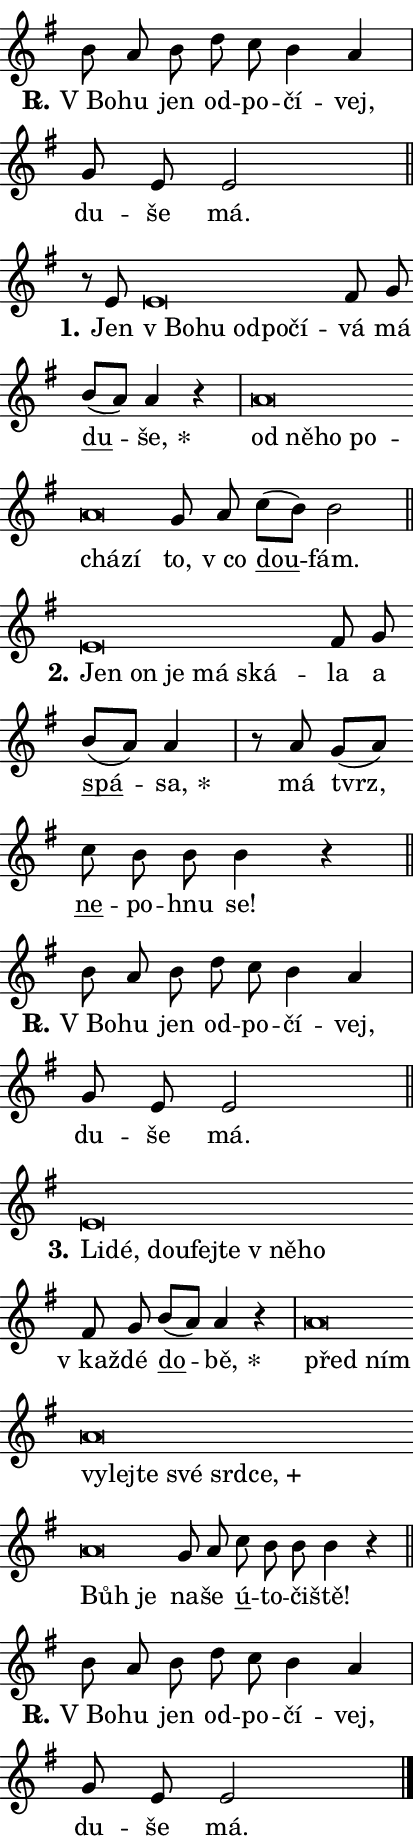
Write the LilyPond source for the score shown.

\version "2.22.1"
\header { tagline = "" }
\paper {
  indent = 0\cm
  top-margin = 0\cm
  right-margin = 0\cm
  bottom-margin = 0\cm
  left-margin = 0\cm
  paper-width = 7\cm
  page-breaking = #ly:one-page-breaking
  system-system-spacing.basic-distance = #11
  score-system-spacing.basic-distance = #11.3
  ragged-last = ##f
}


%% Author: Thomas Morley
%% https://lists.gnu.org/archive/html/lilypond-user/2020-05/msg00002.html
#(define (line-position grob)
"Returns position of @var[grob} in current system:
   @code{'start}, if at first time-step
   @code{'end}, if at last time-step
   @code{'middle} otherwise
"
  (let* ((col (ly:item-get-column grob))
         (ln (ly:grob-object col 'left-neighbor))
         (rn (ly:grob-object col 'right-neighbor))
         (col-to-check-left (if (ly:grob? ln) ln col))
         (col-to-check-right (if (ly:grob? rn) rn col))
         (break-dir-left
           (and
             (ly:grob-property col-to-check-left 'non-musical #f)
             (ly:item-break-dir col-to-check-left)))
         (break-dir-right
           (and
             (ly:grob-property col-to-check-right 'non-musical #f)
             (ly:item-break-dir col-to-check-right))))
        (cond ((eqv? 1 break-dir-left) 'start)
              ((eqv? -1 break-dir-right) 'end)
              (else 'middle))))

#(define (tranparent-at-line-position vctor)
  (lambda (grob)
  "Relying on @code{line-position} select the relevant enry from @var{vctor}.
Used to determine transparency,"
    (case (line-position grob)
      ((end) (not (vector-ref vctor 0)))
      ((middle) (not (vector-ref vctor 1)))
      ((start) (not (vector-ref vctor 2))))))

noteHeadBreakVisibility =
#(define-music-function (break-visibility)(vector?)
"Makes @code{NoteHead}s transparent relying on @var{break-visibility}"
#{
  \override NoteHead.transparent =
    #(tranparent-at-line-position break-visibility)
#})

#(define delete-ledgers-for-transparent-note-heads
  (lambda (grob)
    "Reads whether a @code{NoteHead} is transparent.
If so this @code{NoteHead} is removed from @code{'note-heads} from
@var{grob}, which is supposed to be @code{LedgerLineSpanner}.
As a result ledgers are not printed for this @code{NoteHead}"
    (let* ((nhds-array (ly:grob-object grob 'note-heads))
           (nhds-list
             (if (ly:grob-array? nhds-array)
                 (ly:grob-array->list nhds-array)
                 '()))
           ;; Relies on the transparent-property being done before
           ;; Staff.LedgerLineSpanner.after-line-breaking is executed.
           ;; This is fragile ...
           (to-keep
             (remove
               (lambda (nhd)
                 (ly:grob-property nhd 'transparent #f))
               nhds-list)))
      ;; TODO find a better method to iterate over grob-arrays, similiar
      ;; to filter/remove etc for lists
      ;; For now rebuilt from scratch
      (set! (ly:grob-object grob 'note-heads)  '())
      (for-each
        (lambda (nhd)
          (ly:pointer-group-interface::add-grob grob 'note-heads nhd))
        to-keep))))

hideNotes = {
  \noteHeadBreakVisibility #begin-of-line-visible
}
unHideNotes = {
  \noteHeadBreakVisibility #all-visible
}

% work-around for resetting accidentals
% https://lilypond.org/doc/v2.23/Documentation/notation/displaying-rhythms#unmetered-music
cadenzaMeasure = {
  \cadenzaOff
  \partial 1024 s1024
  \cadenzaOn
}

#(define-markup-command (accent layout props text) (markup?)
  "Underline accented syllable"
  (interpret-markup layout props
    #{\markup \override #'(offset . 4.3) \underline { #text }#}))

responsum = \markup \concat {
  "R" \hspace #-1.05 \path #0.1 #'((moveto 0 0.07) (lineto 0.9 0.8)) \hspace #0.05 "."
}

\layout {
    \context {
        \Staff
        \remove "Time_signature_engraver"
        \override LedgerLineSpanner.after-line-breaking = #delete-ledgers-for-transparent-note-heads
    }
    \context {
        \Voice {
            \override NoteHead.output-attributes = #'((class . "notehead"))
            \override Hairpin.height = #0.55
        }
    }
    \context {
        \Lyrics {
            \override StanzaNumber.output-attributes = #'((class . "stanzanumber"))
            \override LyricSpace.minimum-distance = #0.9
            \override LyricText.font-name = #"TeX Gyre Schola"
            \override LyricText.font-size = 1
            \override StanzaNumber.font-name = #"TeX Gyre Schola Bold"
            \override StanzaNumber.font-size = 1
        }
    }
}

% magnetic-lyrics.ily
%
%   written by
%     Jean Abou Samra <jean@abou-samra.fr>
%     Werner Lemberg <wl@gnu.org>
%
%   adapted by
%     Jiri Hon <jiri.hon@gmail.com>
%
% Version 2022-Apr-15

% https://www.mail-archive.com/lilypond-user@gnu.org/msg149350.html

#(define (Left_hyphen_pointer_engraver context)
   "Collect syllable-hyphen-syllable occurrences in lyrics and store
them in properties.  This engraver only looks to the left.  For
example, if the lyrics input is @code{foo -- bar}, it does the
following.

@itemize @bullet
@item
Set the @code{text} property of the @code{LyricHyphen} grob between
@q{foo} and @q{bar} to @code{foo}.

@item
Set the @code{left-hyphen} property of the @code{LyricText} grob with
text @q{foo} to the @code{LyricHyphen} grob between @q{foo} and
@q{bar}.
@end itemize

Use this auxiliary engraver in combination with the
@code{lyric-@/text::@/apply-@/magnetic-@/offset!} hook."
   (let ((hyphen #f)
         (text #f))
     (make-engraver
      (acknowledgers
       ((lyric-syllable-interface engraver grob source-engraver)
        (set! text grob)))
      (end-acknowledgers
       ((lyric-hyphen-interface engraver grob source-engraver)
        ;(when (not (grob::has-interface grob 'lyric-space-interface))
          (set! hyphen grob)));)
      ((stop-translation-timestep engraver)
       (when (and text hyphen)
         (ly:grob-set-object! text 'left-hyphen hyphen))
       (set! text #f)
       (set! hyphen #f)))))

#(define (lyric-text::apply-magnetic-offset! grob)
   "If the space between two syllables is less than the value in
property @code{LyricText@/.details@/.squash-threshold}, move the right
syllable to the left so that it gets concatenated with the left
syllable.

Use this function as a hook for
@code{LyricText@/.after-@/line-@/breaking} if the
@code{Left_@/hyphen_@/pointer_@/engraver} is active."
   (let ((hyphen (ly:grob-object grob 'left-hyphen #f)))
     (when hyphen
       (let ((left-text (ly:spanner-bound hyphen LEFT)))
         (when (grob::has-interface left-text 'lyric-syllable-interface)
           (let* ((common (ly:grob-common-refpoint grob left-text X))
                  (this-x-ext (ly:grob-extent grob common X))
                  (left-x-ext
                   (begin
                     ;; Trigger magnetism for left-text.
                     (ly:grob-property left-text 'after-line-breaking)
                     (ly:grob-extent left-text common X)))
                  ;; `delta` is the gap width between two syllables.
                  (delta (- (interval-start this-x-ext)
                            (interval-end left-x-ext)))
                  (details (ly:grob-property grob 'details))
                  (threshold (assoc-get 'squash-threshold details 0.2)))
             (when (< delta threshold)
               (let* (;; We have to manipulate the input text so that
                      ;; ligatures crossing syllable boundaries are not
                      ;; disabled.  For languages based on the Latin
                      ;; script this is essentially a beautification.
                      ;; However, for non-Western scripts it can be a
                      ;; necessity.
                      (lt (ly:grob-property left-text 'text))
                      (rt (ly:grob-property grob 'text))
                      (is-space (grob::has-interface hyphen 'lyric-space-interface))
                      (space (if is-space " " ""))
                      (space-markup (grob-interpret-markup grob " "))
                      (space-size (interval-length (ly:stencil-extent space-markup X)))
                      (extra-delta (if is-space space-size 0))
                      ;; Append new syllable.
                      (ltrt-space (if (and (string? lt) (string? rt))
                                (string-append lt space rt)
                                (make-concat-markup (list lt space rt))))
                      ;; Right-align `ltrt` to the right side.
                      (ltrt-space-markup (grob-interpret-markup
                               grob
                               (make-translate-markup
                                (cons (interval-length this-x-ext) 0)
                                (make-right-align-markup ltrt-space)))))
                 (begin
                   ;; Don't print `left-text`.
                   (ly:grob-set-property! left-text 'stencil #f)
                   ;; Set text and stencil (which holds all collected
                   ;; syllables so far) and shift it to the left.
                   (ly:grob-set-property! grob 'text ltrt-space)
                   (ly:grob-set-property! grob 'stencil ltrt-space-markup)
                   (ly:grob-translate-axis! grob (- (- delta extra-delta)) X))))))))))


#(define (lyric-hyphen::displace-bounds-first grob)
   ;; Make very sure this callback isn't triggered too early.
   (let ((left (ly:spanner-bound grob LEFT))
         (right (ly:spanner-bound grob RIGHT)))
     (ly:grob-property left 'after-line-breaking)
     (ly:grob-property right 'after-line-breaking)
     (ly:lyric-hyphen::print grob)))

squashThreshold = #0.4

\layout {
  \context {
    \Lyrics
    \consists #Left_hyphen_pointer_engraver
    \override LyricText.after-line-breaking =
      #lyric-text::apply-magnetic-offset!
    \override LyricHyphen.stencil = #lyric-hyphen::displace-bounds-first
    \override LyricText.details.squash-threshold = \squashThreshold
    \override LyricHyphen.minimum-distance = 0
    \override LyricHyphen.minimum-length = \squashThreshold
  }
}

squash = \override LyricText.details.squash-threshold = 9999
unSquash = \override LyricText.details.squash-threshold = \squashThreshold

left = \override LyricText.self-alignment-X = #LEFT
unLeft = \revert LyricText.self-alignment-X

starOffset = #(lambda (grob) 
                (let ((x_offset (ly:self-alignment-interface::aligned-on-x-parent grob)))
                  (if (= x_offset 0) 0 (+ x_offset 1.2))))

star = #(define-music-function (syllable)(string?)
"Append star separator at the end of a syllable"
#{
  \once \override LyricText.X-offset = #starOffset
  \lyricmode { \markup {
    #syllable
    \override #'((font-name . "TeX Gyre Schola Bold")) \hspace #0.2 \lower #0.65 \larger "*"
  } }
#})

starAccent = #(define-music-function (syllable)(string?)
"Append star separator at the end of a syllable and make accent"
#{
  \once \override LyricText.X-offset = #starOffset
  \lyricmode { \markup {
    \accent #syllable
    \override #'((font-name . "TeX Gyre Schola Bold")) \hspace #0.2 \lower #0.65 \larger "*"
  } }
#})

breath = #(define-music-function (syllable)(string?)
"Append breathing indicator at the end of a syllable"
#{
  \lyricmode { \markup { #syllable "+" } }
#})

optionalBreath = #(define-music-function (syllable)(string?)
"Append optional breathing indicator at the end of a syllable"
#{
  \lyricmode { \markup { #syllable "(+)" } }
#})


\score {
    <<
        \new Voice = "melody" { \cadenzaOn \key g \major \relative { b'8 a b d c b4 a \cadenzaMeasure \bar "|" g8 e e2 \cadenzaMeasure \bar "||" \break } }
        \new Lyrics \lyricsto "melody" { \lyricmode { \set stanza = \responsum
"V Bo" -- hu jen od -- po -- čí -- vej, du -- še má. } }
    >>
    \layout {}
}

\score {
    <<
        \new Voice = "melody" { \cadenzaOn \key g \major \relative { r8 e'8 e\breve*1/16 \hideNotes \breve*1/16 \bar "" \breve*1/16 \bar "" \breve*1/16 \breve*1/16 \bar "" \unHideNotes fis8 g \bar "" b[( a)] a4 r \cadenzaMeasure \bar "|" a\breve*1/16 \hideNotes \breve*1/16 \bar "" \breve*1/16 \bar "" \breve*1/16 \bar "" \breve*1/16 \breve*1/16 \bar "" \unHideNotes g8 a \bar "" c[( b)] b2 \cadenzaMeasure \bar "||" \break } }
        \new Lyrics \lyricsto "melody" { \lyricmode { \set stanza = "1."
Jen \left "v Bo" -- \squash hu od -- po -- čí -- \unLeft \unSquash vá má \markup \accent du -- \star še, \left od \squash ně -- ho po -- chá -- zí \unLeft \unSquash to, "v co" \markup \accent dou -- fám. } }
    >>
    \layout {}
}

\score {
    <<
        \new Voice = "melody" { \cadenzaOn \key g \major \relative { e'\breve*1/16 \hideNotes \breve*1/16 \bar "" \breve*1/16 \bar "" \breve*1/16 \breve*1/16 \bar "" \unHideNotes fis8 g \bar "" b[( a)] a4 \cadenzaMeasure \bar "|" r8 a8 g8[( a)] \bar "" c b b b4 r \cadenzaMeasure \bar "||" \break } }
        \new Lyrics \lyricsto "melody" { \lyricmode { \set stanza = "2."
\left Jen \squash on je má ská -- \unLeft \unSquash la a \markup \accent spá -- \star sa, má tvrz, \markup \accent ne -- po -- hnu se! } }
    >>
    \layout {}
}

\score {
    <<
        \new Voice = "melody" { \cadenzaOn \key g \major \relative { b'8 a b d c b4 a \cadenzaMeasure \bar "|" g8 e e2 \cadenzaMeasure \bar "||" \break } }
        \new Lyrics \lyricsto "melody" { \lyricmode { \set stanza = \responsum
"V Bo" -- hu jen od -- po -- čí -- vej, du -- še má. } }
    >>
    \layout {}
}

\score {
    <<
        \new Voice = "melody" { \cadenzaOn \key g \major \relative { e'\breve*1/16 \hideNotes \breve*1/16 \bar "" \breve*1/16 \bar "" \breve*1/16 \bar "" \breve*1/16 \bar "" \breve*1/16 \breve*1/16 \bar "" \unHideNotes fis8 g \bar "" b[( a)] a4 r \cadenzaMeasure \bar "|" a\breve*1/16 \hideNotes \breve*1/16 \bar "" \breve*1/16 \bar "" \breve*1/16 \bar "" \breve*1/16 \bar "" \breve*1/16 \bar "" \breve*1/16 \bar "" \breve*1/16 \bar "" \breve*1/16 \breve*1/16 \bar "" \unHideNotes g8 a \bar "" c b b b4 r \cadenzaMeasure \bar "||" \break } }
        \new Lyrics \lyricsto "melody" { \lyricmode { \set stanza = "3."
\left Li -- \squash dé, dou -- fej -- te "v ně" -- ho \unLeft \unSquash "v kaž" -- dé \markup \accent do -- \star bě, \left před \squash ním vy -- lej -- te své srd -- \breath "ce," Bůh je \unLeft \unSquash na -- še \markup \accent ú -- to -- či -- ště! } }
    >>
    \layout {}
}

\score {
    <<
        \new Voice = "melody" { \cadenzaOn \key g \major \relative { b'8 a b d c b4 a \cadenzaMeasure \bar "|" g8 e e2 \cadenzaMeasure \bar "||" \break } \bar "|." }
        \new Lyrics \lyricsto "melody" { \lyricmode { \set stanza = \responsum
"V Bo" -- hu jen od -- po -- čí -- vej, du -- še má. } }
    >>
    \layout {}
}
